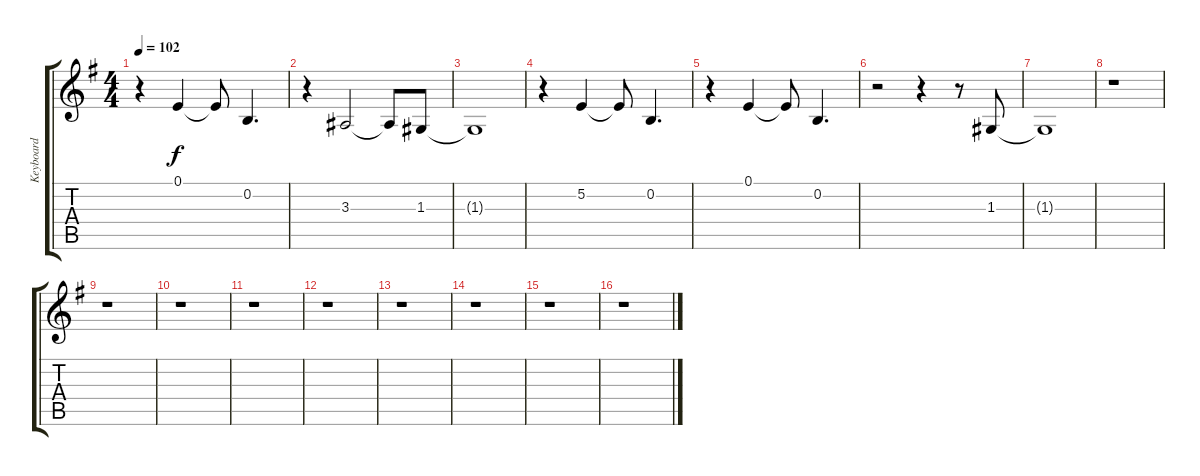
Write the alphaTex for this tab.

\track ("Keyboard" "Keyboard") {instrument lead2sawtooth}
\staff {score tabs}
\tuning (E4 B3 G3 D3 A2 E2) {hide}
\ts (4 4)
\tempo 102
\clef g2
\ks g
r.4{dy f} 0.1.4 0.1{t}.8 0.2.4{d} |
r.4 3.3.2 3.3{t}.8 1.3.8 |
1.3{t}.1 |
r.4 5.2.4 5.2{t}.8 0.2.4{d} |
r.4 0.1.4 0.1{t}.8 0.2.4{d} |
r.2 r.4 r.8 1.3.8 |
1.3{t}.1 |
r.1 |
r.1 |
r.1 |
r.1 |
r.1 |
r.1 |
r.1 |
r.1 |
r.1
